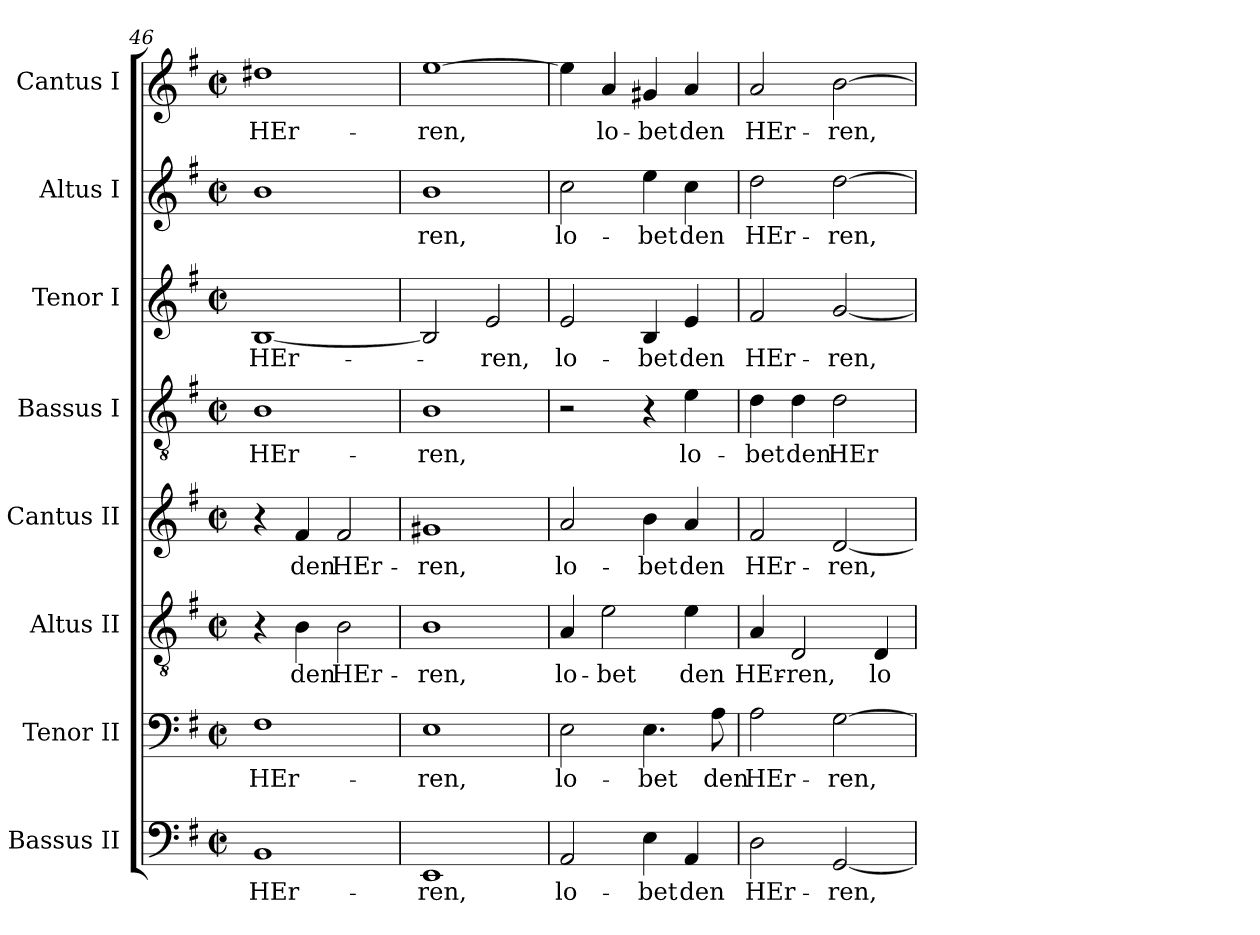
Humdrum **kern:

**kern	**text	**kern	**text	**kern	**text	**kern	**text	**kern	**text	**kern	**text	**kern	**text	**kern	**text
*part8	*part8	*part7	*part7	*part6	*part6	*part5	*part5	*part4	*part4	*part3	*part3	*part2	*part2	*part1	*part1
*staff8	*staff8	*staff7	*staff7	*staff6	*staff6	*staff5	*staff5	*staff4	*staff4	*staff3	*staff3	*staff2	*staff2	*staff1	*staff1
*I"Bassus II	*	*I"Tenor II	*	*I"Altus II	*	*I"Cantus II	*	*I"Bassus I	*	*I"Tenor I	*	*I"Altus I	*	*I"Cantus I	*
*I'B2	*	*I'T2	*	*I'A2	*	*I'C2	*	*I'B1	*	*I'T1	*	*I'A1	*	*I'C1	*
*clefF4	*	*clefF4	*	*clefGv2	*	*clefG2	*	*clefGv2	*	*clefG2	*	*clefG2	*	*clefG2	*
*k[f#]	*	*k[f#]	*	*k[f#]	*	*k[f#]	*	*k[f#]	*	*k[f#]	*	*k[f#]	*	*k[f#]	*
*G:	*	*G:	*	*G:	*	*G:	*	*G:	*	*G:	*	*G:	*	*G:	*
*M2/2	*	*M2/2	*	*M2/2	*	*M2/2	*	*M2/2	*	*M2/2	*	*M2/2	*	*M2/2	*
*met(c|)	*	*met(c|)	*	*met(c|)	*	*met(c|)	*	*met(c|)	*	*met(c|)	*	*met(c|)	*	*met(c|)	*
=46	=46	=46	=46	=46	=46	=46	=46	=46	=46	=46	=46	=46	=46	=46	=46
!	!LO:LY:b	!	!	!	!	!	!	!	!	!	!	!	!	!	!
!	!	!	!LO:LY:b	!	!	!	!	!	!	!	!	!	!	!	!
!	!	!	!	!	!	!	!	!	!LO:LY:b	!	!	!	!	!	!
!	!	!	!	!	!	!	!	!	!	!	!LO:LY:b	!	!	!	!
!	!	!	!	!	!	!	!	!	!	!	!	!	!	!	!LO:LY:b
1BB	HEr-	1F#	HEr-	4r	.	4r	.	1B	HEr-	[1B	HEr-	1b	.	1dd#X	HEr-
!	!	!	!	!	!LO:LY:b	!	!	!	!	!	!	!	!	!	!
!	!	!	!	!	!	!	!LO:LY:b	!	!	!	!	!	!	!	!
.	.	.	.	4B\	den	4f#/	den	.	.	.	.	.	.	.	.
!	!	!	!	!	!LO:LY:b	!	!	!	!	!	!	!	!	!	!
!	!	!	!	!	!	!	!LO:LY:b	!	!	!	!	!	!	!	!
.	.	.	.	2B\	HEr-	2f#/	HEr-	.	.	.	.	.	.	.	.
=47	=47	=47	=47	=47	=47	=47	=47	=47	=47	=47	=47	=47	=47	=47	=47
!	!LO:LY:b	!	!	!	!	!	!	!	!	!	!	!	!	!	!
!	!	!	!LO:LY:b	!	!	!	!	!	!	!	!	!	!	!	!
!	!	!	!	!	!LO:LY:b	!	!	!	!	!	!	!	!	!	!
!	!	!	!	!	!	!	!LO:LY:b	!	!	!	!	!	!	!	!
!	!	!	!	!	!	!	!	!	!LO:LY:b	!	!	!	!	!	!
!	!	!	!	!	!	!	!	!	!	!	!	!	!LO:LY:b	!	!
!	!	!	!	!	!	!	!	!	!	!	!	!	!	!	!LO:LY:b
1EE	-ren,	1E	-ren,	1B	-ren,	1g#X	-ren,	1B	-ren,	2B/]	.	1b	-ren,	[1ee	-ren,
!	!	!	!	!	!	!	!	!	!	!	!LO:LY:b	!	!	!	!
.	.	.	.	.	.	.	.	.	.	2e/	-ren,	.	.	.	.
=48	=48	=48	=48	=48	=48	=48	=48	=48	=48	=48	=48	=48	=48	=48	=48
!	!LO:LY:b	!	!	!	!	!	!	!	!	!	!	!	!	!	!
!	!	!	!LO:LY:b	!	!	!	!	!	!	!	!	!	!	!	!
!	!	!	!	!	!LO:LY:b	!	!	!	!	!	!	!	!	!	!
!	!	!	!	!	!	!	!LO:LY:b	!	!	!	!	!	!	!	!
!	!	!	!	!	!	!	!	!	!	!	!LO:LY:b	!	!	!	!
!	!	!	!	!	!	!	!	!	!	!	!	!	!LO:LY:b	!	!
2AA/	lo-	2E\	lo-	4A/	lo-	2a/	lo-	2r	.	2e/	lo-	2cc\	lo-	4ee\]	.
!	!	!	!	!	!LO:LY:b	!	!	!	!	!	!	!	!	!	!
!	!	!	!	!	!	!	!	!	!	!	!	!	!	!	!LO:LY:b
.	.	.	.	2e\	-bet	.	.	.	.	.	.	.	.	4a/	lo-
!	!LO:LY:b	!	!	!	!	!	!	!	!	!	!	!	!	!	!
!	!	!	!LO:LY:b	!	!	!	!	!	!	!	!	!	!	!	!
!	!	!	!	!	!	!	!LO:LY:b	!	!	!	!	!	!	!	!
!	!	!	!	!	!	!	!	!	!	!	!LO:LY:b	!	!	!	!
!	!	!	!	!	!	!	!	!	!	!	!	!	!LO:LY:b	!	!
!	!	!	!	!	!	!	!	!	!	!	!	!	!	!	!LO:LY:b
4E\	-bet	4.E\	-bet	.	.	4b\	-bet	4r	.	4B/	-bet	4ee\	-bet	4g#X/	-bet
!	!LO:LY:b	!	!	!	!	!	!	!	!	!	!	!	!	!	!
!	!	!	!	!	!LO:LY:b	!	!	!	!	!	!	!	!	!	!
!	!	!	!	!	!	!	!LO:LY:b	!	!	!	!	!	!	!	!
!	!	!	!	!	!	!	!	!	!LO:LY:b	!	!	!	!	!	!
!	!	!	!	!	!	!	!	!	!	!	!LO:LY:b	!	!	!	!
!	!	!	!	!	!	!	!	!	!	!	!	!	!LO:LY:b	!	!
!	!	!	!	!	!	!	!	!	!	!	!	!	!	!	!LO:LY:b
4AA/	den	.	.	4e\	den	4a/	den	4e\	lo-	4e/	den	4cc\	den	4a/	den
!	!	!	!LO:LY:b	!	!	!	!	!	!	!	!	!	!	!	!
.	.	8A\	den	.	.	.	.	.	.	.	.	.	.	.	.
=49	=49	=49	=49	=49	=49	=49	=49	=49	=49	=49	=49	=49	=49	=49	=49
!	!LO:LY:b	!	!	!	!	!	!	!	!	!	!	!	!	!	!
!	!	!	!LO:LY:b	!	!	!	!	!	!	!	!	!	!	!	!
!	!	!	!	!	!LO:LY:b	!	!	!	!	!	!	!	!	!	!
!	!	!	!	!	!	!	!LO:LY:b	!	!	!	!	!	!	!	!
!	!	!	!	!	!	!	!	!	!LO:LY:b	!	!	!	!	!	!
!	!	!	!	!	!	!	!	!	!	!	!LO:LY:b	!	!	!	!
!	!	!	!	!	!	!	!	!	!	!	!	!	!LO:LY:b	!	!
!	!	!	!	!	!	!	!	!	!	!	!	!	!	!	!LO:LY:b
2D\	HEr-	2A\	HEr-	4A/	HEr-	2f#/	HEr-	4d\	-bet	2f#/	HEr-	2dd\	HEr-	2a/	HEr-
!	!	!	!	!	!LO:LY:b	!	!	!	!	!	!	!	!	!	!
!	!	!	!	!	!	!	!	!	!LO:LY:b	!	!	!	!	!	!
.	.	.	.	2D/	-ren,	.	.	4d\	den	.	.	.	.	.	.
!	!LO:LY:b	!	!	!	!	!	!	!	!	!	!	!	!	!	!
!	!	!	!LO:LY:b	!	!	!	!	!	!	!	!	!	!	!	!
!	!	!	!	!	!	!	!LO:LY:b	!	!	!	!	!	!	!	!
!	!	!	!	!	!	!	!	!	!LO:LY:b	!	!	!	!	!	!
!	!	!	!	!	!	!	!	!	!	!	!LO:LY:b	!	!	!	!
!	!	!	!	!	!	!	!	!	!	!	!	!	!LO:LY:b	!	!
!	!	!	!	!	!	!	!	!	!	!	!	!	!	!	!LO:LY:b
[2GG/	-ren,	[2G\	-ren,	.	.	[2d/	-ren,	2d\	HEr-	[2g/	-ren,	[2dd\	-ren,	[2b\	-ren,
!	!	!	!	!	!LO:LY:b	!	!	!	!	!	!	!	!	!	!
.	.	.	.	4D/	lo-	.	.	.	.	.	.	.	.	.	.
=	=	=	=	=	=	=	=	=	=	=	=	=	=	=	=
*-	*-	*-	*-	*-	*-	*-	*-	*-	*-	*-	*-	*-	*-	*-	*-
